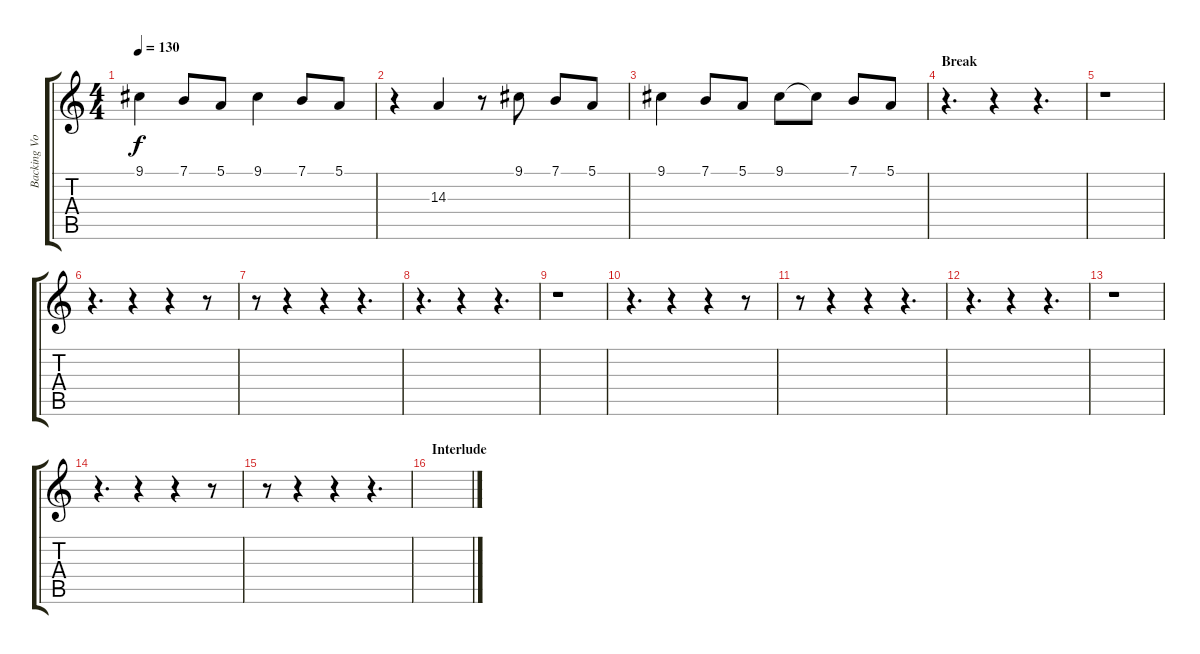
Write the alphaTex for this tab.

\track ("Backing Vocal" "Backing Vo") {instrument pad4choir}
\staff {score tabs}
\tuning (E4 B3 G3 D3 A2 E2) {hide}
\ts (4 4)
\tempo 130
\clef g2
\ks c
9.1.4{dy f} 7.1.8 5.1.8 9.1.4 7.1.8 5.1.8 |
r.4 14.3.4 r.8 9.1.8 7.1.8 5.1.8 |
9.1.4 7.1.8 5.1.8 9.1.8 9.1{t}.8 7.1.8 5.1.8 |
\section ("" "Break")
r.4{d} r.4 r.4{d} |
r.1 |
r.4{d} r.4 r.4 r.8 |
r.8 r.4 r.4 r.4{d} |
r.4{d} r.4 r.4{d} |
r.1 |
r.4{d} r.4 r.4 r.8 |
r.8 r.4 r.4 r.4{d} |
r.4{d} r.4 r.4{d} |
r.1 |
r.4{d} r.4 r.4 r.8 |
r.8 r.4 r.4 r.4{d} |
\section ("" "Interlude")
